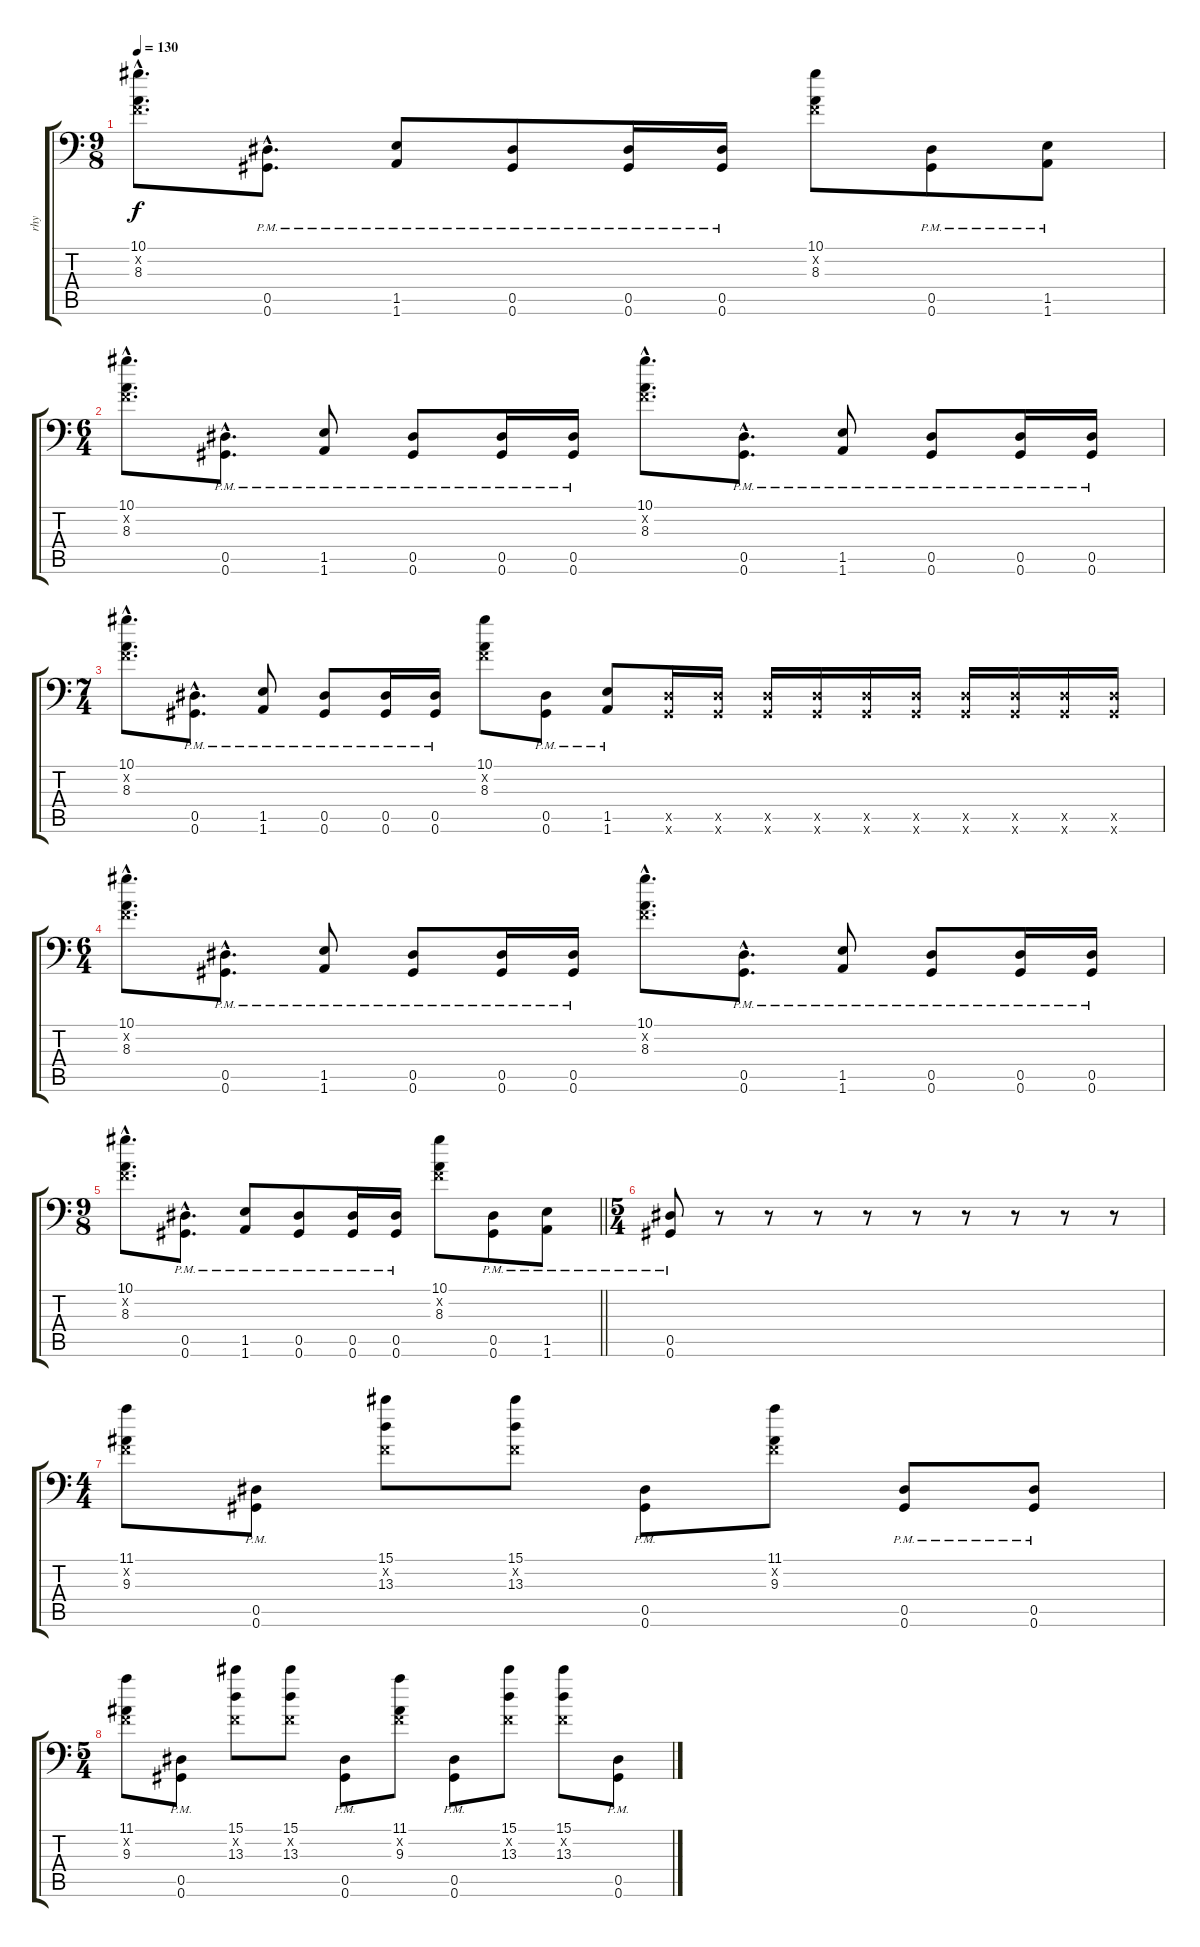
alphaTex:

\track ("rhy" "rhy") {instrument distortionguitar}
\staff {score tabs}
\tuning (Bb3 F3 Db3 Ab2 Eb2 Ab1) {hide}
\ts (9 8)
\tempo 130
\clef f4
\ks c
(10.1{hac} 0.2{hac x} 8.3{hac}).8{d dy f} (0.5{hac pm} 0.6{hac pm}).8{d} (1.5{pm} 1.6{pm}).8 (0.5{pm} 0.6{pm}).8 (0.5{pm} 0.6{pm}).16 (0.5{pm} 0.6{pm}).16 (10.1 0.2{x} 8.3).8 (0.5{pm} 0.6{pm}).8 (1.5{pm} 1.6{pm}).8 |
\ts (6 4)
(10.1{hac} 0.2{hac x} 8.3{hac}).8{d} (0.5{hac pm} 0.6{hac pm}).8{d} (1.5{pm} 1.6{pm}).8 (0.5{pm} 0.6{pm}).8 (0.5{pm} 0.6{pm}).16 (0.5{pm} 0.6{pm}).16 (10.1{hac} 0.2{hac x} 8.3{hac}).8{d} (0.5{hac pm} 0.6{hac pm}).8{d} (1.5{pm} 1.6{pm}).8 (0.5{pm} 0.6{pm}).8 (0.5{pm} 0.6{pm}).16 (0.5{pm} 0.6{pm}).16 |
\ts (7 4)
(10.1{hac} 0.2{hac x} 8.3{hac}).8{d} (0.5{hac pm} 0.6{hac pm}).8{d} (1.5{pm} 1.6{pm}).8 (0.5{pm} 0.6{pm}).8 (0.5{pm} 0.6{pm}).16 (0.5{pm} 0.6{pm}).16 (10.1 0.2{x} 8.3).8 (0.5{pm} 0.6{pm}).8 (1.5{pm} 1.6{pm}).8 (0.5{x} 0.6{x}).16 (0.5{x} 0.6{x}).16 (0.5{x} 0.6{x}).16 (0.5{x} 0.6{x}).16 (0.5{x} 0.6{x}).16 (0.5{x} 0.6{x}).16 (0.5{x} 0.6{x}).16 (0.5{x} 0.6{x}).16 (0.5{x} 0.6{x}).16 (0.5{x} 0.6{x}).16 |
\ts (6 4)
(10.1{hac} 0.2{hac x} 8.3{hac}).8{d} (0.5{hac pm} 0.6{hac pm}).8{d} (1.5{pm} 1.6{pm}).8 (0.5{pm} 0.6{pm}).8 (0.5{pm} 0.6{pm}).16 (0.5{pm} 0.6{pm}).16 (10.1{hac} 0.2{hac x} 8.3{hac}).8{d} (0.5{hac pm} 0.6{hac pm}).8{d} (1.5{pm} 1.6{pm}).8 (0.5{pm} 0.6{pm}).8 (0.5{pm} 0.6{pm}).16 (0.5{pm} 0.6{pm}).16 |
\ts (9 8)
\barLineRight lightlight
(10.1{hac} 0.2{hac x} 8.3{hac}).8{d} (0.5{hac pm} 0.6{hac pm}).8{d} (1.5{pm} 1.6{pm}).8 (0.5{pm} 0.6{pm}).8 (0.5{pm} 0.6{pm}).16 (0.5{pm} 0.6{pm}).16 (10.1 0.2{x} 8.3).8 (0.5{pm} 0.6{pm}).8 (1.5{pm} 1.6{pm}).8 |
\ts (5 4)
\section ("" "")
(0.5{pm} 0.6{pm}).8 r.8 r.8 r.8 r.8 r.8 r.8 r.8 r.8 r.8 |
\ts (4 4)
(11.1 0.2{x} 9.3).8 (0.5{pm} 0.6{pm}).8 (15.1 0.2{x} 13.3).8 (15.1 0.2{x} 13.3).8 (0.5{pm} 0.6{pm}).8 (11.1 0.2{x} 9.3).8 (0.5{pm} 0.6{pm}).8 (0.5{pm} 0.6{pm}).8 |
\ts (5 4)
(11.1 0.2{x} 9.3).8 (0.5{pm} 0.6{pm}).8 (15.1 0.2{x} 13.3).8 (15.1 0.2{x} 13.3).8 (0.5{pm} 0.6{pm}).8 (11.1 0.2{x} 9.3).8 (0.5{pm} 0.6{pm}).8 (15.1 0.2{x} 13.3).8 (15.1 0.2{x} 13.3).8 (0.5{pm} 0.6{pm}).8
